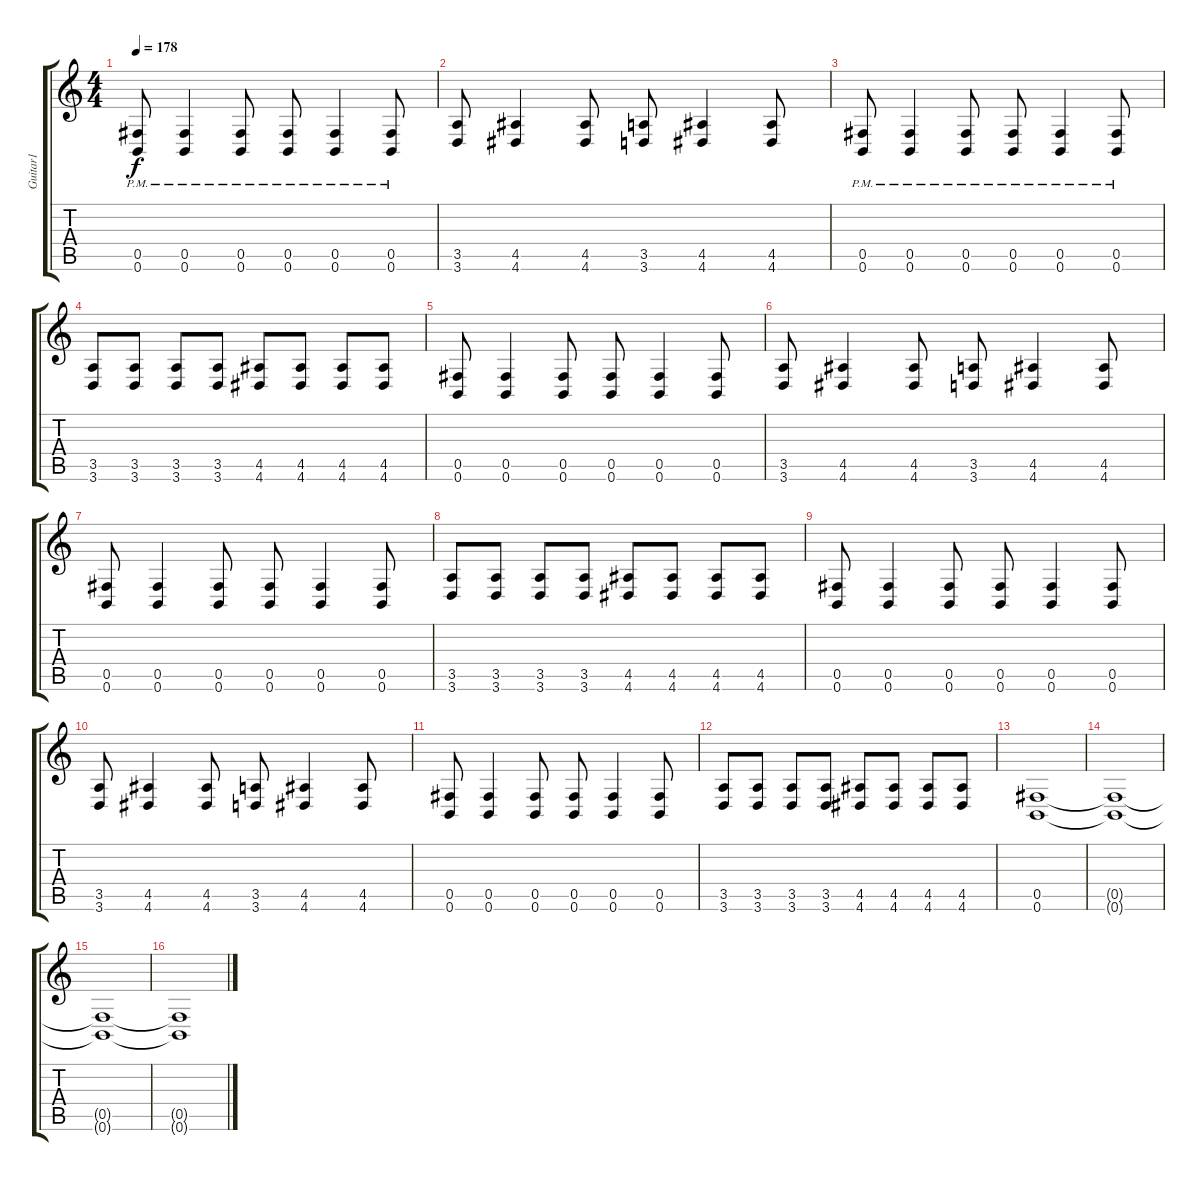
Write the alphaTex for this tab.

\track ("Guitar1" "Guitar1") {instrument distortionguitar}
\staff {score tabs}
\tuning (Db4 Ab3 E3 B2 Gb2 B1) {hide}
\ts (4 4)
\tempo 178
\clef g2
\ks c
(0.5{pm} 0.6{pm}).8{dy f} (0.5{pm} 0.6{pm}).4 (0.5{pm} 0.6{pm}).8 (0.5{pm} 0.6{pm}).8 (0.5{pm} 0.6{pm}).4 (0.5{pm} 0.6{pm}).8 |
(3.5 3.6).8 (4.5 4.6).4 (4.5 4.6).8 (3.5 3.6).8 (4.5 4.6).4 (4.5 4.6).8 |
(0.5{pm} 0.6{pm}).8 (0.5{pm} 0.6{pm}).4 (0.5{pm} 0.6{pm}).8 (0.5{pm} 0.6{pm}).8 (0.5{pm} 0.6{pm}).4 (0.5{pm} 0.6{pm}).8 |
(3.5 3.6).8 (3.5 3.6).8 (3.5 3.6).8 (3.5 3.6).8 (4.5 4.6).8 (4.5 4.6).8 (4.5 4.6).8 (4.5 4.6).8 |
(0.5 0.6).8 (0.5 0.6).4 (0.5 0.6).8 (0.5 0.6).8 (0.5 0.6).4 (0.5 0.6).8 |
(3.5 3.6).8 (4.5 4.6).4 (4.5 4.6).8 (3.5 3.6).8 (4.5 4.6).4 (4.5 4.6).8 |
(0.5 0.6).8 (0.5 0.6).4 (0.5 0.6).8 (0.5 0.6).8 (0.5 0.6).4 (0.5 0.6).8 |
(3.5 3.6).8 (3.5 3.6).8 (3.5 3.6).8 (3.5 3.6).8 (4.5 4.6).8 (4.5 4.6).8 (4.5 4.6).8 (4.5 4.6).8 |
(0.5 0.6).8 (0.5 0.6).4 (0.5 0.6).8 (0.5 0.6).8 (0.5 0.6).4 (0.5 0.6).8 |
(3.5 3.6).8 (4.5 4.6).4 (4.5 4.6).8 (3.5 3.6).8 (4.5 4.6).4 (4.5 4.6).8 |
(0.5 0.6).8 (0.5 0.6).4 (0.5 0.6).8 (0.5 0.6).8 (0.5 0.6).4 (0.5 0.6).8 |
(3.5 3.6).8 (3.5 3.6).8 (3.5 3.6).8 (3.5 3.6).8 (4.5 4.6).8 (4.5 4.6).8 (4.5 4.6).8 (4.5 4.6).8 |
(0.5 0.6).1 |
(0.5{t} 0.6{t}).1 |
(0.5{t} 0.6{t}).1 |
(0.5{t} 0.6{t}).1
